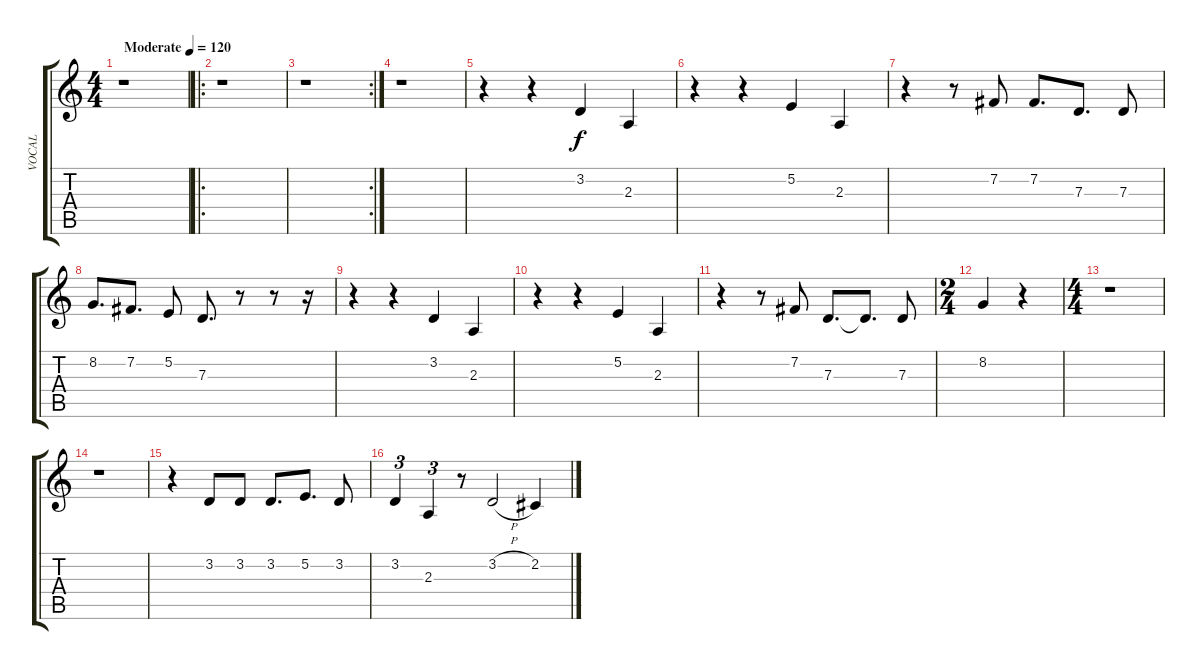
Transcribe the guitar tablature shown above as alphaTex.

\track ("VOCAL" "VOCAL") {instrument tuba}
\staff {score tabs}
\tuning (E4 B3 G3 D3 A2 E2) {hide}
\ts (4 4)
\tempo (120 "Moderate")
\clef g2
\ks c
r.1{dy f instrument tuba} |
\ro
r.1 |
\rc 2
r.1 |
r.1 |
r.4 r.4 3.2.4 2.3.4 |
r.4 r.4 5.2.4 2.3.4 |
r.4 r.8 7.2.8 7.2.8{d} 7.3.8{d} 7.3.8 |
8.2.8{d} 7.2.8{d} 5.2.8 7.3.8{d} r.8 r.8 r.16 |
r.4 r.4 3.2.4 2.3.4 |
r.4 r.4 5.2.4 2.3.4 |
r.4 r.8 7.2.8 7.3.8{d} 7.3{t}.8{d} 7.3.8 |
\ts (2 4)
8.2.4 r.4 |
\ts (4 4)
r.1 |
r.1 |
r.4 3.2.8 3.2.8 3.2.8{d} 5.2.8{d} 3.2.8 |
3.2.4{tu (3 2)} 2.3.4{tu (3 2)} r.8 3.2{h}.2 2.2.4
